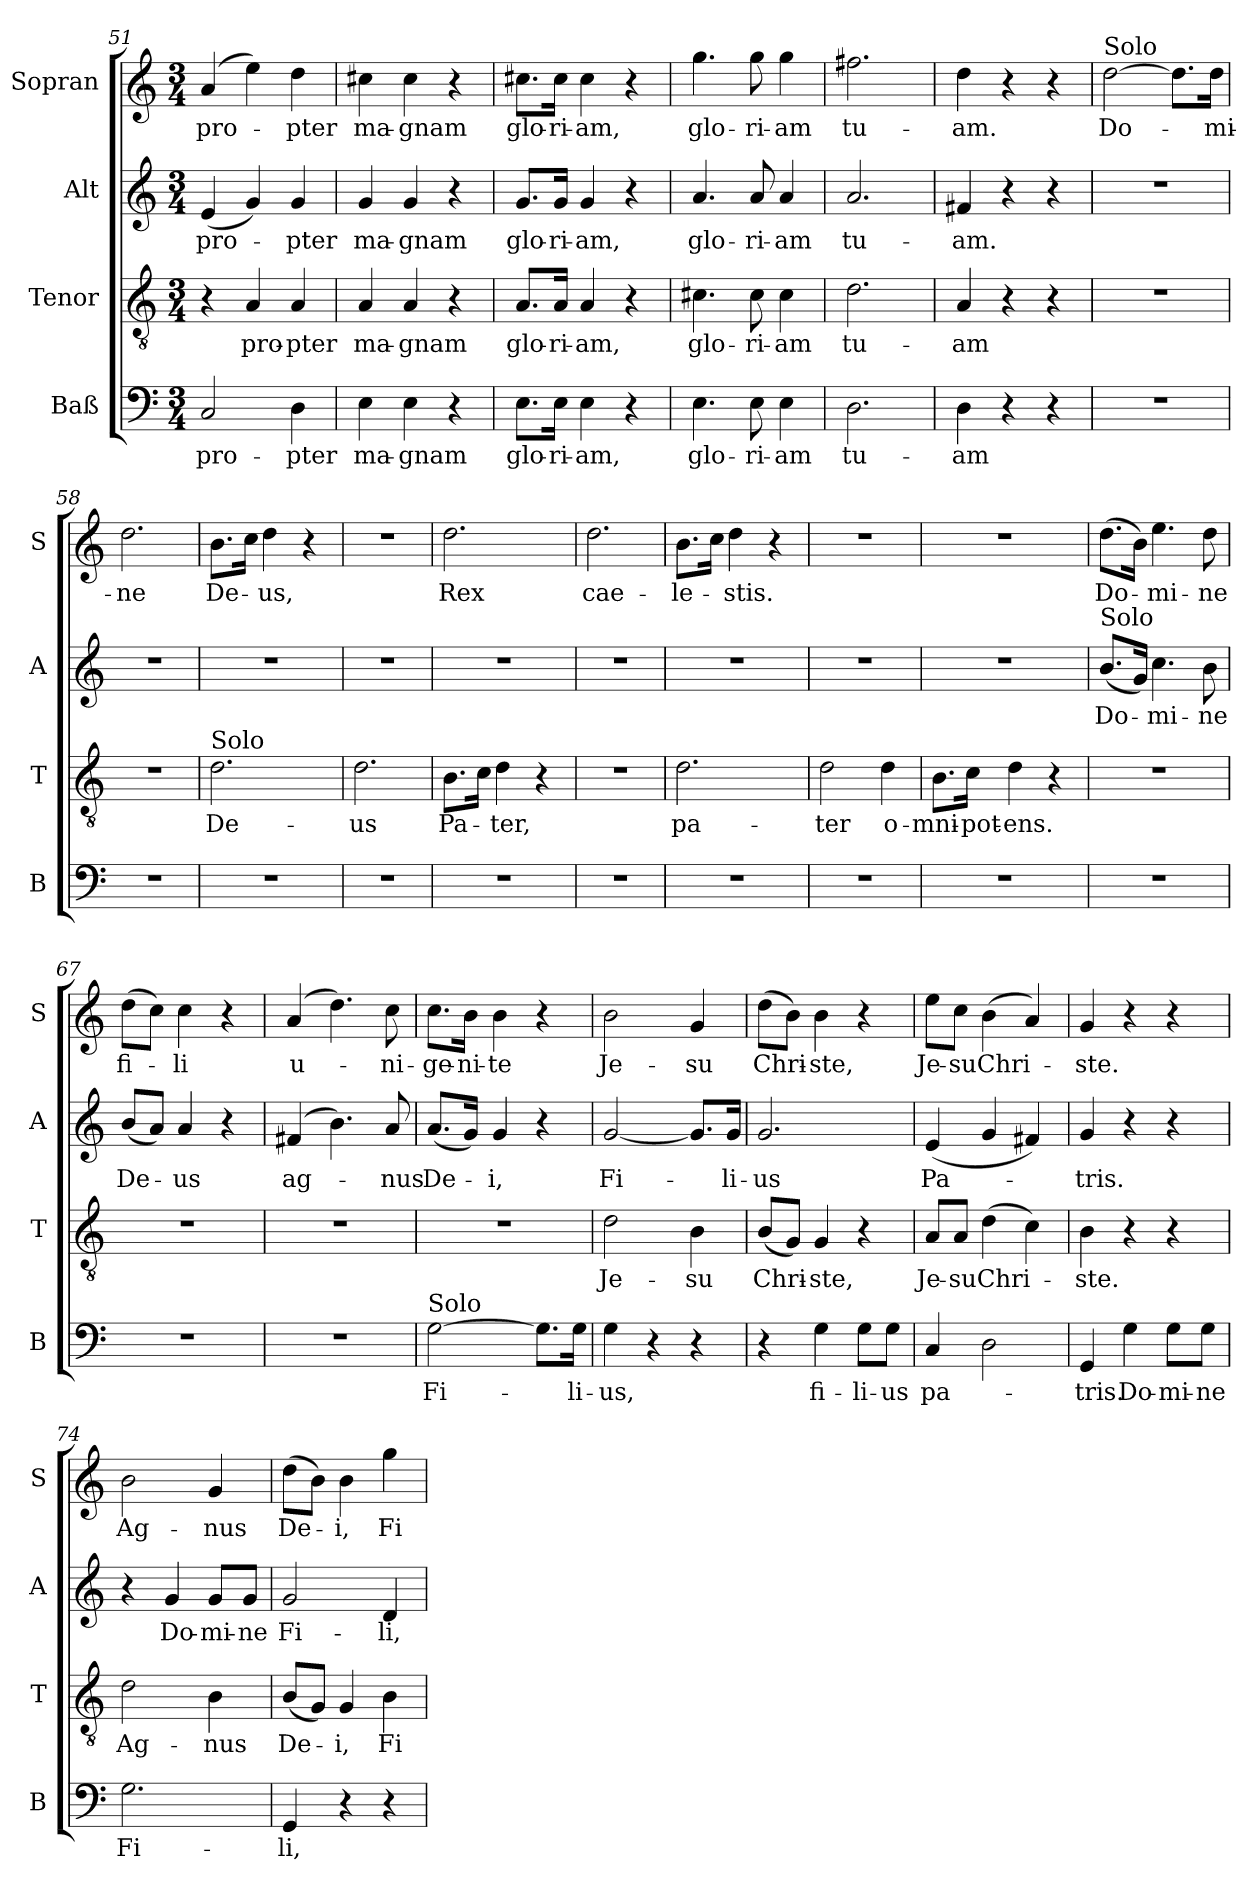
**kern	**text	**kern	**text	**kern	**text	**kern	**text
*part4	*part4	*part3	*part3	*part2	*part2	*part1	*part1
*staff4	*staff4	*staff3	*staff3	*staff2	*staff2	*staff1	*staff1
*I"Baß	*	*I"Tenor	*	*I"Alt	*	*I"Sopran	*
*I'B	*	*I'T	*	*I'A	*	*I'S	*
*clefF4	*	*clefGv2	*	*clefG2	*	*clefG2	*
*k[]	*	*k[]	*	*k[]	*	*k[]	*
*M3/4	*	*M3/4	*	*M3/4	*	*M3/4	*
=51	=51	=51	=51	=51	=51	=51	=51
!	!LO:LY:b	!	!	!	!LO:LY:b	!	!LO:LY:b
2C/	pro-	4r	.	(4e/	pro-	(4a/	pro-
!	!	!	!LO:LY:b	!	!	!	!
.	.	4A/	pro-	4g/)	.	4ee\)	.
!	!LO:LY:b	!	!LO:LY:b	!	!LO:LY:b	!	!LO:LY:b
4D\	pter	4A/	pter	4g/	pter	4dd\	pter
!!LO:LB:g=z
=52	=52	=52	=52	=52	=52	=52	=52
!	!LO:LY:b	!	!LO:LY:b	!	!LO:LY:b	!	!LO:LY:b
4E\	ma-	4A/	ma-	4g/	ma-	4cc#X\	ma-
!	!LO:LY:b	!	!LO:LY:b	!	!LO:LY:b	!	!LO:LY:b
4E\	gnam	4A/	gnam	4g/	gnam	4cc#\	gnam
4r	.	4r	.	4r	.	4r	.
=53	=53	=53	=53	=53	=53	=53	=53
!	!LO:LY:b	!	!LO:LY:b	!	!LO:LY:b	!	!LO:LY:b
8.E\L	glo-	8.A/L	glo-	8.g/L	glo-	8.cc#X\L	glo-
!	!LO:LY:b	!	!LO:LY:b	!	!LO:LY:b	!	!LO:LY:b
16E\Jk	ri-	16A/Jk	ri-	16g/Jk	ri-	16cc#\Jk	ri-
!	!LO:LY:b	!	!LO:LY:b	!	!LO:LY:b	!	!LO:LY:b
4E\	am,	4A/	am,	4g/	am,	4cc#\	am,
4r	.	4r	.	4r	.	4r	.
=54	=54	=54	=54	=54	=54	=54	=54
!	!LO:LY:b	!	!LO:LY:b	!	!LO:LY:b	!	!LO:LY:b
4.E\	glo-	4.c#X\	glo-	4.a/	glo-	4.gg\	glo-
!	!LO:LY:b	!	!LO:LY:b	!	!LO:LY:b	!	!LO:LY:b
8E\	ri-	8c#\	ri-	8a/	ri-	8gg\	ri-
!	!LO:LY:b	!	!LO:LY:b	!	!LO:LY:b	!	!LO:LY:b
4E\	am	4c#\	am	4a/	am	4gg\	am
=55	=55	=55	=55	=55	=55	=55	=55
!	!LO:LY:b	!	!LO:LY:b	!	!LO:LY:b	!	!LO:LY:b
2.D\	tu-	2.d\	tu-	2.a/	tu-	2.ff#X\	tu-
=56	=56	=56	=56	=56	=56	=56	=56
!	!LO:LY:b	!	!LO:LY:b	!	!LO:LY:b	!	!LO:LY:b
4D\	am	4A/	am	4f#X/	am.	4dd\	am.
4r	.	4r	.	4r	.	4r	.
4r	.	4r	.	4r	.	4r	.
!!LO:PB:g=z
=57	=57	=57	=57	=57	=57	=57	=57
!	!	!	!	!	!	!LO:TX:a:t=Solo	!
!LO:N:vis=2	!	!LO:N:vis=2	!	!LO:N:vis=2	!	!	!LO:LY:b
2.r	.	2.r	.	2.r	.	[2dd\	Do-
.	.	.	.	.	.	8.dd\L]	.
!	!	!	!	!	!	!	!LO:LY:b
.	.	.	.	.	.	16dd\Jk	mi-
=58	=58	=58	=58	=58	=58	=58	=58
!LO:N:vis=2	!	!LO:N:vis=2	!	!LO:N:vis=2	!	!	!LO:LY:b
2.r	.	2.r	.	2.r	.	2.dd\	ne
=59	=59	=59	=59	=59	=59	=59	=59
!	!	!LO:TX:a:t=Solo	!	!	!	!	!
!LO:N:vis=2	!	!	!LO:LY:b	!LO:N:vis=2	!	!	!LO:LY:b
2.r	.	2.d\	De-	2.r	.	8.b\L	De-
.	.	.	.	.	.	16cc\Jk	.
!	!	!	!	!	!	!	!LO:LY:b
.	.	.	.	.	.	4dd\	us,
.	.	.	.	.	.	4r	.
=60	=60	=60	=60	=60	=60	=60	=60
!LO:N:vis=2	!	!	!LO:LY:b	!LO:N:vis=2	!	!LO:N:vis=2	!
2.r	.	2.d\	us	2.r	.	2.r	.
=61	=61	=61	=61	=61	=61	=61	=61
!LO:N:vis=2	!	!	!LO:LY:b	!LO:N:vis=2	!	!	!LO:LY:b
2.r	.	8.B\L	Pa-	2.r	.	2.dd\	Rex
.	.	16c\Jk	.	.	.	.	.
!	!	!	!LO:LY:b	!	!	!	!
.	.	4d\	ter,	.	.	.	.
.	.	4r	.	.	.	.	.
=62	=62	=62	=62	=62	=62	=62	=62
!LO:N:vis=2	!	!LO:N:vis=2	!	!LO:N:vis=2	!	!	!LO:LY:b
2.r	.	2.r	.	2.r	.	2.dd\	cae-
!!LO:LB:g=z
=63	=63	=63	=63	=63	=63	=63	=63
!LO:N:vis=2	!	!	!LO:LY:b	!LO:N:vis=2	!	!	!LO:LY:b
2.r	.	2.d\	pa-	2.r	.	8.b\L	le-
.	.	.	.	.	.	16cc\Jk	.
!	!	!	!	!	!	!	!LO:LY:b
.	.	.	.	.	.	4dd\	stis.
.	.	.	.	.	.	4r	.
=64	=64	=64	=64	=64	=64	=64	=64
!LO:N:vis=2	!	!	!LO:LY:b	!LO:N:vis=2	!	!LO:N:vis=2	!
2.r	.	2d\	ter	2.r	.	2.r	.
!	!	!	!LO:LY:b	!	!	!	!
.	.	4d\	o-	.	.	.	.
=65	=65	=65	=65	=65	=65	=65	=65
!LO:N:vis=2	!	!	!LO:LY:b	!LO:N:vis=2	!	!LO:N:vis=2	!
2.r	.	8.B\L	mni-	2.r	.	2.r	.
!	!	!	!LO:LY:b	!	!	!	!
.	.	16c\Jk	pot-	.	.	.	.
!	!	!	!LO:LY:b	!	!	!	!
.	.	4d\	ens.	.	.	.	.
.	.	4r	.	.	.	.	.
=66	=66	=66	=66	=66	=66	=66	=66
!	!	!	!	!LO:TX:a:t=Solo	!	!	!
!LO:N:vis=2	!	!LO:N:vis=2	!	!	!LO:LY:b	!	!LO:LY:b
2.r	.	2.r	.	(8.b/L	Do-	(8.dd\L	Do-
.	.	.	.	16g/Jk)	.	16b\Jk)	.
!	!	!	!	!	!LO:LY:b	!	!LO:LY:b
.	.	.	.	4.cc\	mi-	4.ee\	mi-
!	!	!	!	!	!LO:LY:b	!	!LO:LY:b
.	.	.	.	8b\	ne	8dd\	ne
=67	=67	=67	=67	=67	=67	=67	=67
!LO:N:vis=2	!	!LO:N:vis=2	!	!	!LO:LY:b	!	!LO:LY:b
2.r	.	2.r	.	(8b/L	De-	(8dd\L	fi-
.	.	.	.	8a/J)	.	8cc\J)	.
!	!	!	!	!	!LO:LY:b	!	!LO:LY:b
.	.	.	.	4a/	us	4cc\	li
.	.	.	.	4r	.	4r	.
=68	=68	=68	=68	=68	=68	=68	=68
!LO:N:vis=2	!	!LO:N:vis=2	!	!	!LO:LY:b	!	!LO:LY:b
2.r	.	2.r	.	(4f#X/	ag-	(4a/	u-
.	.	.	.	4.b\)	.	4.dd\)	.
!	!	!	!	!	!LO:LY:b	!	!LO:LY:b
.	.	.	.	8a/	nus	8cc\	ni-
=69	=69	=69	=69	=69	=69	=69	=69
!LO:TX:a:t=Solo	!	!	!	!	!	!	!
!	!LO:LY:b	!LO:N:vis=2	!	!	!LO:LY:b	!	!LO:LY:b
[2G\	Fi-	2.r	.	(8.a/L	De-	8.cc\L	ge-
!	!	!	!	!	!	!	!LO:LY:b
.	.	.	.	16g/Jk)	.	16b\Jk	ni-
!	!	!	!	!	!LO:LY:b	!	!LO:LY:b
.	.	.	.	4g/	i,	4b\	te
8.G\L]	.	.	.	4r	.	4r	.
!	!LO:LY:b	!	!	!	!	!	!
16G\Jk	li-	.	.	.	.	.	.
=70	=70	=70	=70	=70	=70	=70	=70
!	!LO:LY:b	!	!LO:LY:b	!	!LO:LY:b	!	!LO:LY:b
4G\	us,	2d\	Je-	[2g/	Fi-	2b\	Je-
4r	.	.	.	.	.	.	.
!	!	!	!LO:LY:b	!	!	!	!LO:LY:b
4r	.	4B\	su	8.g/L]	.	4g/	su
!	!	!	!	!	!LO:LY:b	!	!
.	.	.	.	16g/Jk	li-	.	.
=71	=71	=71	=71	=71	=71	=71	=71
!	!	!	!LO:LY:b	!	!LO:LY:b	!	!LO:LY:b
4r	.	(8B/L	Chri-	2.g/	us	(8dd\L	Chri-
.	.	8G/J)	.	.	.	8b\J)	.
!	!LO:LY:b	!	!LO:LY:b	!	!	!	!LO:LY:b
4G\	fi-	4G/	ste,	.	.	4b\	ste,
!	!LO:LY:b	!	!	!	!	!	!
8G\L	li-	4r	.	.	.	4r	.
!	!LO:LY:b	!	!	!	!	!	!
8G\J	us	.	.	.	.	.	.
=72	=72	=72	=72	=72	=72	=72	=72
!	!LO:LY:b	!	!LO:LY:b	!	!LO:LY:b	!	!LO:LY:b
4C/	pa-	8A/L	Je-	(4e/	Pa-	8ee\L	Je-
!	!	!	!LO:LY:b	!	!	!	!LO:LY:b
.	.	8A/J	su	.	.	8cc\J	su
!	!	!	!LO:LY:b	!	!	!	!LO:LY:b
2D\	.	(4d\	Chri-	4g/	.	(4b\	Chri-
.	.	4c\)	.	4f#X/)	.	4a/)	.
=73	=73	=73	=73	=73	=73	=73	=73
!	!LO:LY:b	!	!LO:LY:b	!	!LO:LY:b	!	!LO:LY:b
4GG/	tris.	4B\	ste.	4g/	tris.	4g/	ste.
!	!LO:LY:b	!	!	!	!	!	!
4G\	Do-	4r	.	4r	.	4r	.
!	!LO:LY:b	!	!	!	!	!	!
8G\L	mi-	4r	.	4r	.	4r	.
!	!LO:LY:b	!	!	!	!	!	!
8G\J	ne	.	.	.	.	.	.
=74	=74	=74	=74	=74	=74	=74	=74
!	!LO:LY:b	!	!LO:LY:b	!	!	!	!LO:LY:b
2.G\	Fi-	2d\	Ag-	4r	.	2b\	Ag-
!	!	!	!	!	!LO:LY:b	!	!
.	.	.	.	4g/	Do-	.	.
!	!	!	!LO:LY:b	!	!LO:LY:b	!	!LO:LY:b
.	.	4B\	nus	8g/L	mi-	4g/	nus
!	!	!	!	!	!LO:LY:b	!	!
.	.	.	.	8g/J	ne	.	.
!!LO:PB:g=z
=75	=75	=75	=75	=75	=75	=75	=75
!	!LO:LY:b	!	!LO:LY:b	!	!LO:LY:b	!	!LO:LY:b
4GG/	li,	(8B/L	De-	2g/	Fi-	(8dd\L	De-
.	.	8G/J)	.	.	.	8b\J)	.
!	!	!	!LO:LY:b	!	!	!	!LO:LY:b
4r	.	4G/	i,	.	.	4b\	i,
!	!	!	!LO:LY:b	!	!LO:LY:b	!	!LO:LY:b
4r	.	4B\	Fi-	4d/	li,	4gg\	Fi-
=	=	=	=	=	=	=	=
*-	*-	*-	*-	*-	*-	*-	*-
